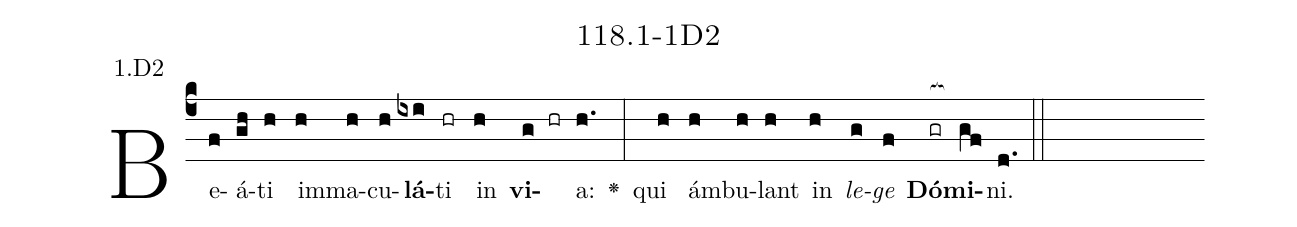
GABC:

name: 118.1-1D2;
annotation: 1.D2;
%%
(c4)Be(f)á(gh)ti(h) im(h)ma(h)cu(h)<b>lá</b>(ixi)ti(hr) in(h) <b>vi</b>(g hr)a:(h.) <v>\greheightstar</v>(:) qui(h) ám(h)bu(h)lant(h) in(h) <i>le</i>(g)<i>ge</i>(f) <b>Dó</b>(gr[ocb:1{])<b>mi</b>(gf[ocb:0}])ni.(d.) (::)


%E(h) u(h) o(g) u(f) a(gf) e.(d.) (::)
